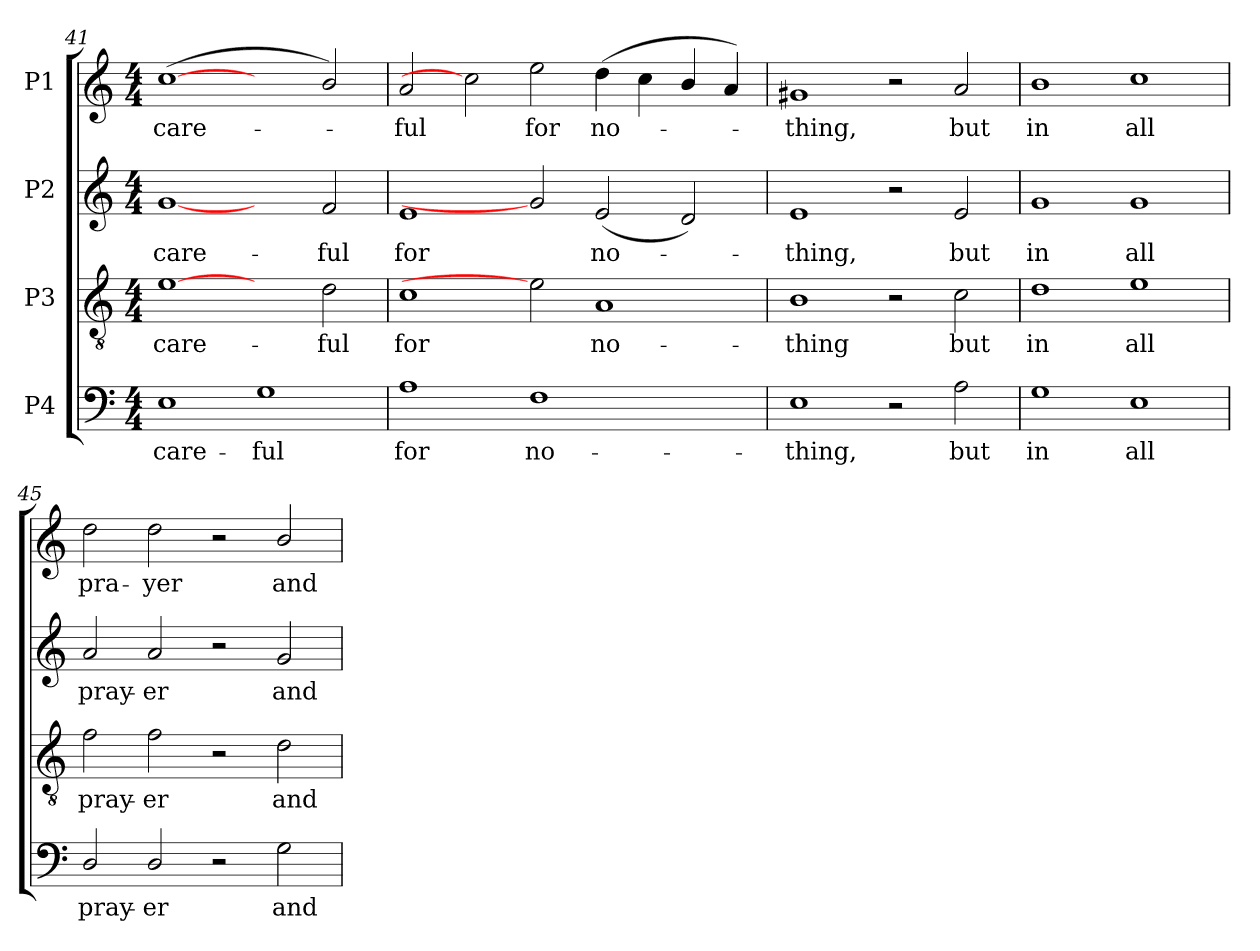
**kern	**text	**kern	**text	**kern	**text	**kern	**text
*part4	*part4	*part3	*part3	*part2	*part2	*part1	*part1
*staff4	*staff4	*staff3	*staff3	*staff2	*staff2	*staff1	*staff1
*I"P4	*	*I"P3	*	*I"P2	*	*I"P1	*
*clefF4	*	*clefGv2	*	*clefG2	*	*clefG2	*
*	*	*ITrd7c12	*	*	*	*	*
*k[]	*	*k[]	*	*k[]	*	*k[]	*
*C:	*	*C:	*	*C:	*	*C:	*
*M4/4	*	*M4/4	*	*M4/4	*	*M4/4	*
=41	=41	=41	=41	=41	=41	=41	=41
!	!LO:LY:b:color=#000000	!	!	!	!	!	!
!	!	!	!LO:LY:b:color=#000000	!	!	!	!
!	!	!	!	!	!LO:LY:b:color=#000000	!	!
!	!	!	!	!	!	!	!LO:LY:b:color=#000000
1Ei	care-	[1Ei	care-	[1gi	care-	([1cci	care-
!	!LO:LY:b:color=#000000	!	!	!	!	!	!
1Gi	-ful	2ryy	.	2ryy	.	2ryy	.
!	!	!	!LO:LY:b:color=#000000	!	!	!	!
!	!	!	!	!	!LO:LY:b:color=#000000	!	!
.	.	2Di\	-ful	2fi/	-ful	2bi/)	.
=42	=42	=42	=42	=42	=42	=42	=42
!	!LO:LY:b:color=#000000	!	!	!	!	!	!
!	!	!	!LO:LY:b:color=#000000	!	!	!	!
!	!	!	!	!	!LO:LY:b:color=#000000	!	!
!	!	!	!	!	!	!	!LO:LY:b:color=#000000
1Ai	for	1Ci	for	1ei	for	2ai/	-ful
.	.	.	.	.	.	2cci]	.
!	!LO:LY:b:color=#000000	!	!	!	!	!	!
!	!	!	!	!	!	!	!LO:LY:b:color=#000000
1Fi	no-	2Ei]	.	2gi]	.	2eei\	for
!	!	!	!LO:LY:b:color=#000000	!	!	!	!
!	!	!	!	!	!LO:LY:b:color=#000000	!	!
!	!	!	!	!	!	!	!LO:LY:b:color=#000000
.	.	1AAi	no-	(2ei/	no-	(4ddi\	no-
.	.	.	.	.	.	4cci\	.
2ryy	.	.	.	2di/)	.	4bi/	.
.	.	.	.	.	.	4ai/)	.
!!LO:PB:g=z
=43	=43	=43	=43	=43	=43	=43	=43
!	!LO:LY:b:color=#000000	!	!	!	!	!	!
!	!	!	!LO:LY:b:color=#000000	!	!	!	!
!	!	!	!	!	!LO:LY:b:color=#000000	!	!
!	!	!	!	!	!	!	!LO:LY:b:color=#000000
1Ei	-thing,	1BBi	-thing	1ei	-thing,	1g#Xi	-thing,
2r	.	2r	.	2r	.	2r	.
!	!LO:LY:b:color=#000000	!	!	!	!	!	!
!	!	!	!LO:LY:b:color=#000000	!	!	!	!
!	!	!	!	!	!LO:LY:b:color=#000000	!	!
!	!	!	!	!	!	!	!LO:LY:b:color=#000000
2Ai\	but	2Ci\	but	2ei/	but	2ai/	but
=44	=44	=44	=44	=44	=44	=44	=44
!	!LO:LY:b:color=#000000	!	!	!	!	!	!
!	!	!	!LO:LY:b:color=#000000	!	!	!	!
!	!	!	!	!	!LO:LY:b:color=#000000	!	!
!	!	!	!	!	!	!	!LO:LY:b:color=#000000
1Gi	in	1Di	in	1gi	in	1bi	in
!	!LO:LY:b:color=#000000	!	!	!	!	!	!
!	!	!	!LO:LY:b:color=#000000	!	!	!	!
!	!	!	!	!	!LO:LY:b:color=#000000	!	!
!	!	!	!	!	!	!	!LO:LY:b:color=#000000
1Ei	all	1Ei	all	1gi	all	1cci	all
=45	=45	=45	=45	=45	=45	=45	=45
!	!LO:LY:b:color=#000000	!	!	!	!	!	!
!	!	!	!LO:LY:b:color=#000000	!	!	!	!
!	!	!	!	!	!LO:LY:b:color=#000000	!	!
!	!	!	!	!	!	!	!LO:LY:b:color=#000000
2Di/	pray-	2Fi\	pray-	2ai/	pray-	2ddi\	pra-
!	!LO:LY:b:color=#000000	!	!	!	!	!	!
!	!	!	!LO:LY:b:color=#000000	!	!	!	!
!	!	!	!	!	!LO:LY:b:color=#000000	!	!
!	!	!	!	!	!	!	!LO:LY:b:color=#000000
2Di/	-er	2Fi\	-er	2ai/	-er	2ddi\	-yer
2r	.	2r	.	2r	.	2r	.
!	!LO:LY:b:color=#000000	!	!	!	!	!	!
!	!	!	!LO:LY:b:color=#000000	!	!	!	!
!	!	!	!	!	!LO:LY:b:color=#000000	!	!
!	!	!	!	!	!	!	!LO:LY:b:color=#000000
2Gi\	and	2Di\	and	2gi/	and	2bi/	and
=	=	=	=	=	=	=	=
*-	*-	*-	*-	*-	*-	*-	*-
